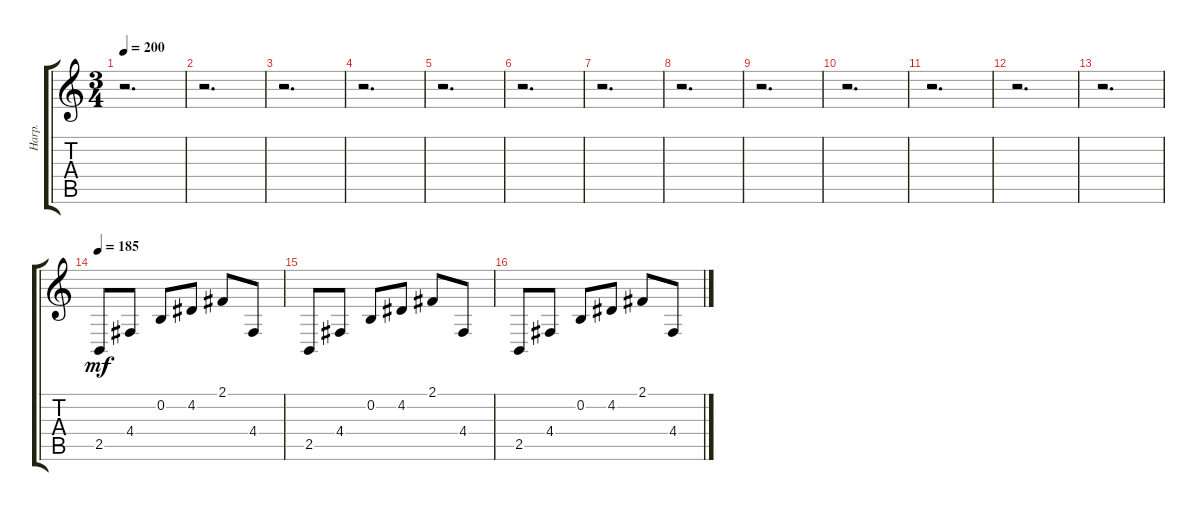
\track ("Harp." "Harp.") {instrument orchestralharp}
\staff {score tabs}
\tuning (E4 B3 G3 D3 A2 E2) {hide}
\ts (3 4)
\tempo 200
\clef g2
\ks c
r.2{d dy f} |
r.2{d} |
r.2{d} |
r.2{d} |
r.2{d} |
r.2{d} |
r.2{d} |
r.2{d} |
r.2{d} |
r.2{d} |
r.2{d} |
r.2{d} |
r.2{d} |
\tempo 185
2.5.8{dy mf} 4.4.8 0.2.8 4.2.8 2.1.8 4.4.8 |
2.5.8 4.4.8 0.2.8 4.2.8 2.1.8 4.4.8 |
2.5.8 4.4.8 0.2.8 4.2.8 2.1.8 4.4.8
